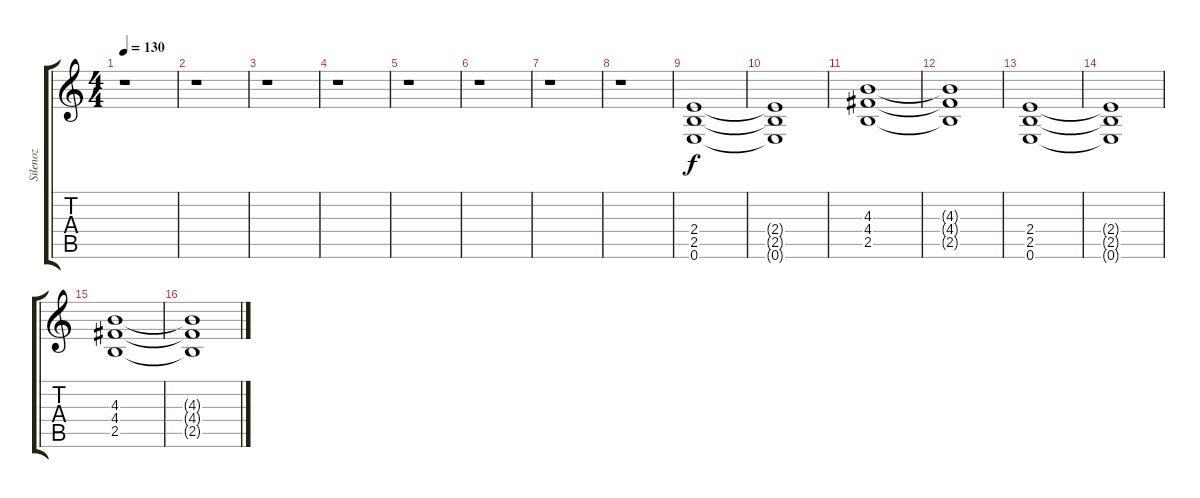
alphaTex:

\track ("Silenoz" "Silenoz") {instrument overdrivenguitar}
\staff {score tabs}
\tuning (E4 B3 G3 D3 A2 E2) {hide}
\ts (4 4)
\tempo 130
\clef g2
\ks c
r.1{dy f instrument overdrivenguitar} |
r.1 |
r.1 |
r.1 |
r.1 |
r.1 |
r.1 |
r.1 |
(2.4 2.5 0.6).1 |
(2.4{t} 2.5{t} 0.6{t}).1 |
(4.3 4.4 2.5).1 |
(4.3{t} 4.4{t} 2.5{t}).1 |
(2.4 2.5 0.6).1 |
(2.4{t} 2.5{t} 0.6{t}).1 |
(4.3 4.4 2.5).1 |
(4.3{t} 4.4{t} 2.5{t}).1
